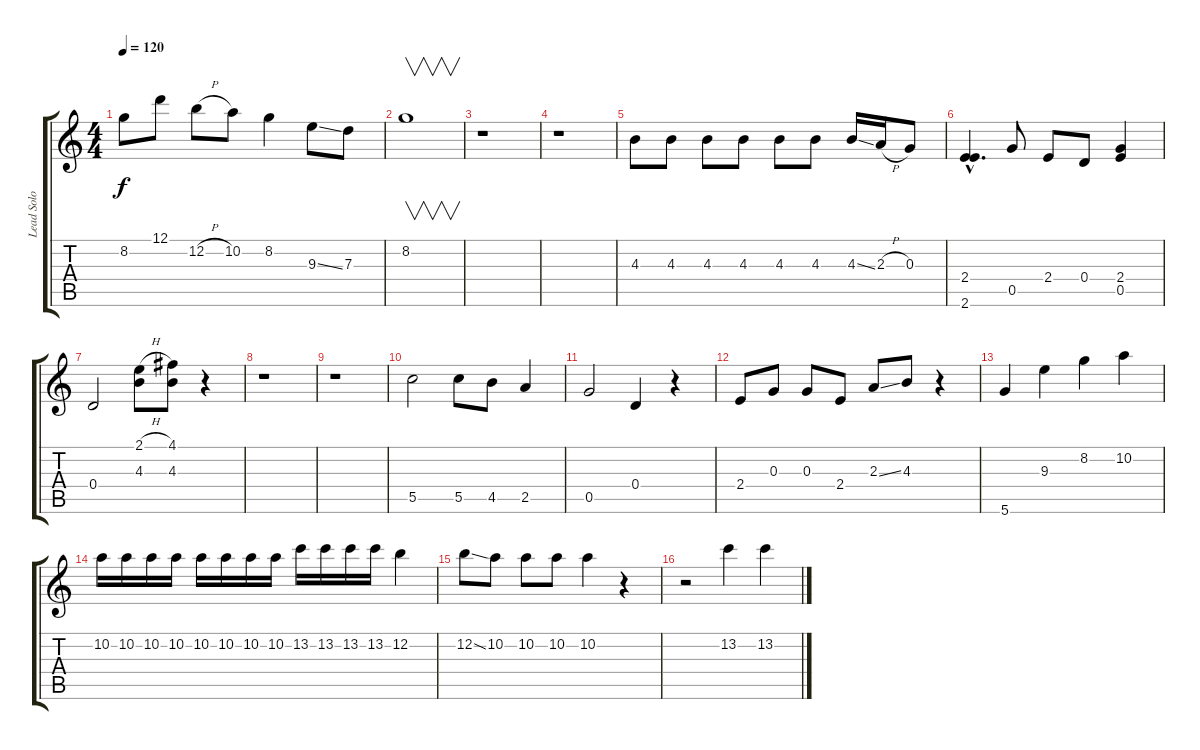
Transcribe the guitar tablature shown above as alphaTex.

\track ("Lead Solo" "Lead Solo") {instrument electricguitarclean}
\staff {score tabs}
\tuning (D4 B3 G3 D3 G3 D3) {hide}
\ts (4 4)
\tempo 120
\clef g2
\ks c
8.2{t}.8{dy f} 12.1.8 12.2{h}.8 10.2.8 8.2.4 9.3{ss}.8 7.3.8 |
8.2.1{v} |
r.1 |
r.1 |
4.3.8 4.3.8 4.3.8 4.3.8 4.3.8 4.3.8 4.3{ss}.16 2.3{h}.16 0.3.8 |
(2.4{hac} 2.6{hac}).4{d} 0.5.8 2.4.8 0.4.8 (2.4 0.5).4 |
0.4.2 (2.1{h} 4.3).8 (4.1 4.3).8 r.4 |
r.1 |
r.1 |
5.5.2 5.5.8 4.5.8 2.5.4 |
0.5.2 0.4.4 r.4 |
2.4.8 0.3.8 0.3.8 2.4.8 2.3{ss}.8 4.3.8 r.4 |
5.6.4 9.3.4 8.2.4 10.2.4 |
10.2.16 10.2.16 10.2.16 10.2.16 10.2.16 10.2.16 10.2.16 10.2.16 13.2.16 13.2.16 13.2.16 13.2.16 12.2.4 |
12.2{ss}.8 10.2.8 10.2.8 10.2.8 10.2.4 r.4 |
r.2 13.2.4 13.2.4
